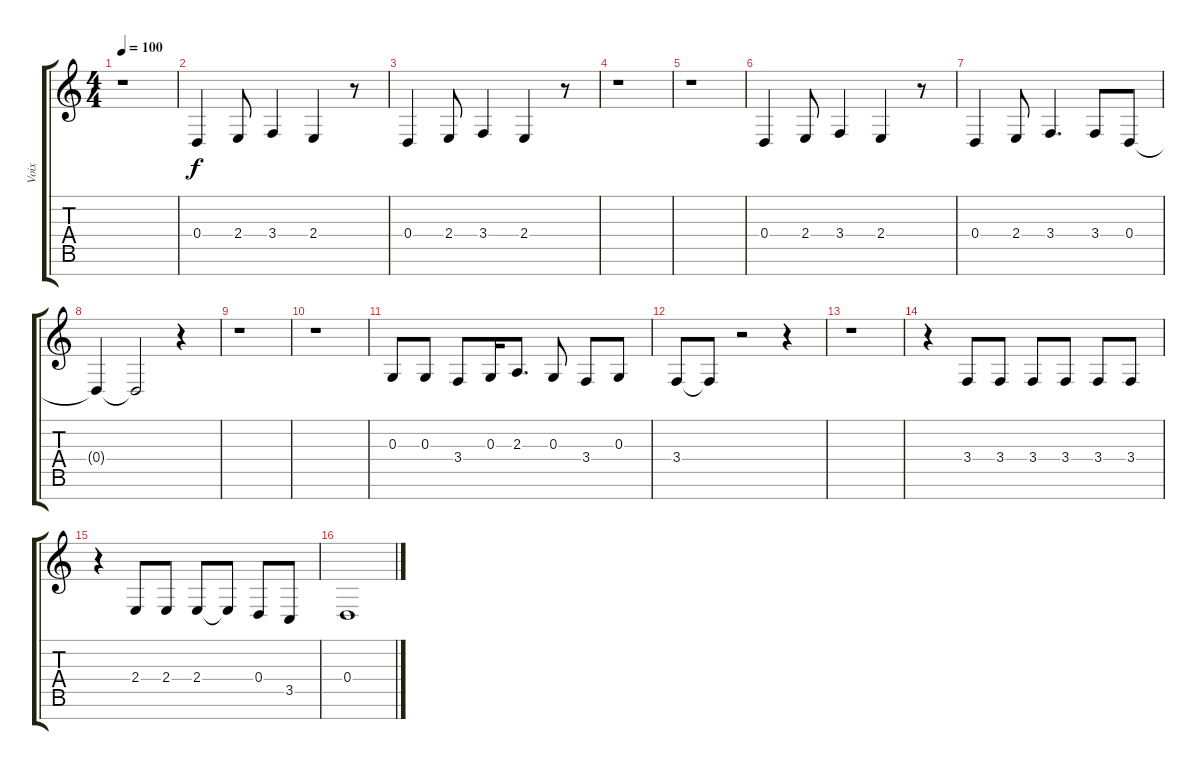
\track ("Voix" "Voix") {instrument lead6voice}
\staff {score tabs}
\tuning (E4 B3 G3 D3 A2 E2 B1) {hide}
\ts (4 4)
\tempo 100
\clef g2
\ks c
r.1{dy f} |
0.4.4 2.4.8 3.4.4 2.4.4 r.8 |
0.4.4 2.4.8 3.4.4 2.4.4 r.8 |
r.1 |
r.1 |
0.4.4 2.4.8 3.4.4 2.4.4 r.8 |
0.4.4 2.4.8 3.4.4{d} 3.4.8 0.4.8 |
0.4{t}.4 0.4{t}.2 r.4 |
r.1 |
r.1 |
0.3.8 0.3.8 3.4.8 0.3.16 2.3.8{d} 0.3.8 3.4.8 0.3.8 |
3.4.8 3.4{t}.8 r.2 r.4 |
r.1 |
r.4 3.4.8 3.4.8 3.4.8 3.4.8 3.4.8 3.4.8 |
r.4 2.4.8 2.4.8 2.4.8 2.4{t}.8 0.4.8 3.5.8 |
0.4.1
